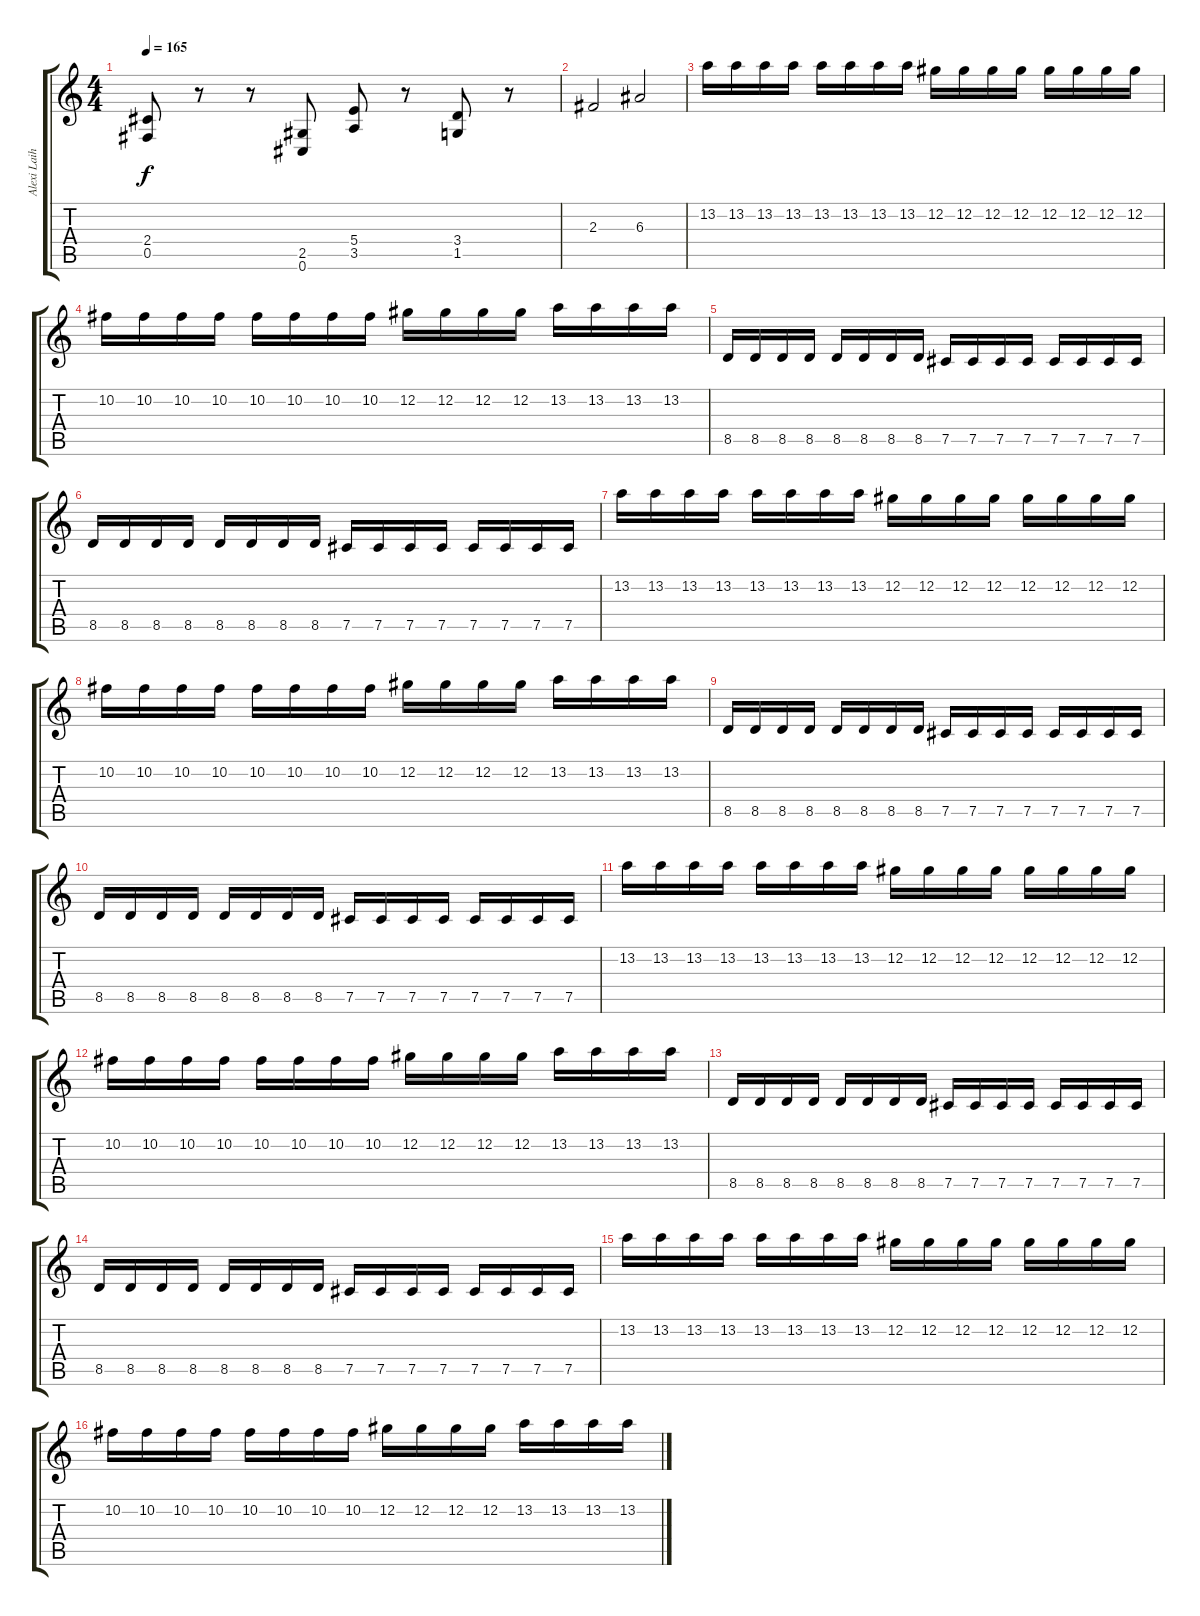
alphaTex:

\track ("Alexi Laiho" "Alexi Laih") {instrument distortionguitar}
\staff {score tabs}
\tuning (Db4 Ab3 E3 B2 Gb2 Db2) {hide}
\ts (4 4)
\tempo 165
\clef g2
\ks c
(2.4 0.5).8{dy f} r.8 r.8 (2.5 0.6).8 (5.4 3.5).8 r.8 (3.4 1.5).8 r.8 |
2.3.2 6.3.2 |
13.2.16 13.2.16 13.2.16 13.2.16 13.2.16 13.2.16 13.2.16 13.2.16 12.2.16 12.2.16 12.2.16 12.2.16 12.2.16 12.2.16 12.2.16 12.2.16 |
10.2.16 10.2.16 10.2.16 10.2.16 10.2.16 10.2.16 10.2.16 10.2.16 12.2.16 12.2.16 12.2.16 12.2.16 13.2.16 13.2.16 13.2.16 13.2.16 |
8.5.16 8.5.16 8.5.16 8.5.16 8.5.16 8.5.16 8.5.16 8.5.16 7.5.16 7.5.16 7.5.16 7.5.16 7.5.16 7.5.16 7.5.16 7.5.16 |
8.5.16 8.5.16 8.5.16 8.5.16 8.5.16 8.5.16 8.5.16 8.5.16 7.5.16 7.5.16 7.5.16 7.5.16 7.5.16 7.5.16 7.5.16 7.5.16 |
13.2.16 13.2.16 13.2.16 13.2.16 13.2.16 13.2.16 13.2.16 13.2.16 12.2.16 12.2.16 12.2.16 12.2.16 12.2.16 12.2.16 12.2.16 12.2.16 |
10.2.16 10.2.16 10.2.16 10.2.16 10.2.16 10.2.16 10.2.16 10.2.16 12.2.16 12.2.16 12.2.16 12.2.16 13.2.16 13.2.16 13.2.16 13.2.16 |
8.5.16 8.5.16 8.5.16 8.5.16 8.5.16 8.5.16 8.5.16 8.5.16 7.5.16 7.5.16 7.5.16 7.5.16 7.5.16 7.5.16 7.5.16 7.5.16 |
8.5.16 8.5.16 8.5.16 8.5.16 8.5.16 8.5.16 8.5.16 8.5.16 7.5.16 7.5.16 7.5.16 7.5.16 7.5.16 7.5.16 7.5.16 7.5.16 |
13.2.16 13.2.16 13.2.16 13.2.16 13.2.16 13.2.16 13.2.16 13.2.16 12.2.16 12.2.16 12.2.16 12.2.16 12.2.16 12.2.16 12.2.16 12.2.16 |
10.2.16 10.2.16 10.2.16 10.2.16 10.2.16 10.2.16 10.2.16 10.2.16 12.2.16 12.2.16 12.2.16 12.2.16 13.2.16 13.2.16 13.2.16 13.2.16 |
8.5.16 8.5.16 8.5.16 8.5.16 8.5.16 8.5.16 8.5.16 8.5.16 7.5.16 7.5.16 7.5.16 7.5.16 7.5.16 7.5.16 7.5.16 7.5.16 |
8.5.16 8.5.16 8.5.16 8.5.16 8.5.16 8.5.16 8.5.16 8.5.16 7.5.16 7.5.16 7.5.16 7.5.16 7.5.16 7.5.16 7.5.16 7.5.16 |
13.2.16 13.2.16 13.2.16 13.2.16 13.2.16 13.2.16 13.2.16 13.2.16 12.2.16 12.2.16 12.2.16 12.2.16 12.2.16 12.2.16 12.2.16 12.2.16 |
10.2.16 10.2.16 10.2.16 10.2.16 10.2.16 10.2.16 10.2.16 10.2.16 12.2.16 12.2.16 12.2.16 12.2.16 13.2.16 13.2.16 13.2.16 13.2.16
